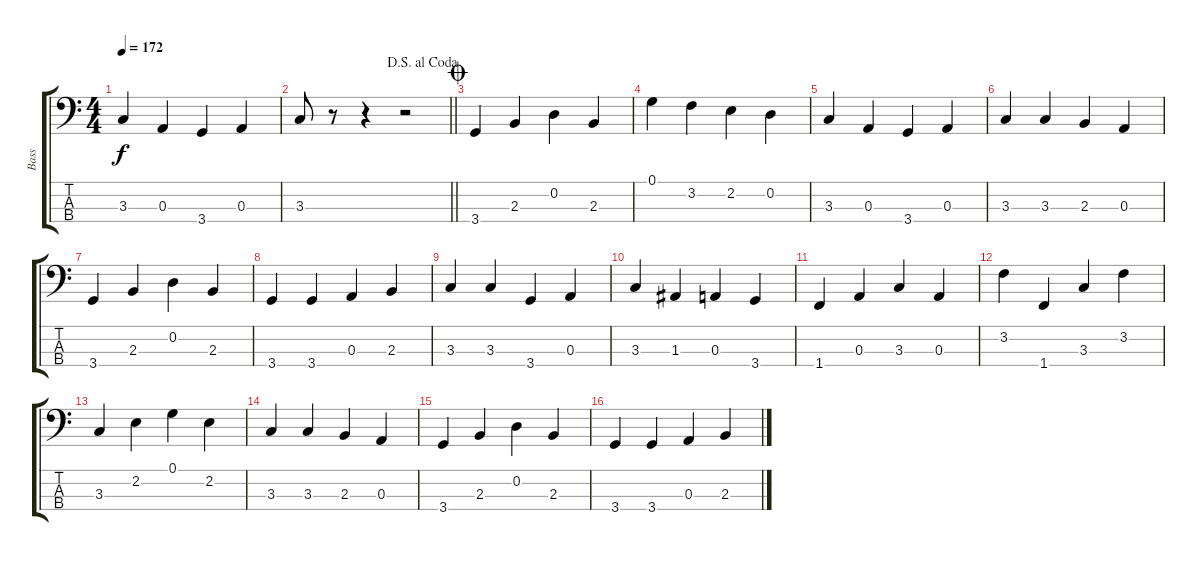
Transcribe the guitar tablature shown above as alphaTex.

\track ("Bass" "Bass") {instrument acousticbass}
\staff {score tabs}
\tuning (G2 D2 A1 E1) {hide}
\ts (4 4)
\tempo 172
\clef f4
\ks c
3.3.4{dy f} 0.3.4 3.4.4 0.3.4 |
\jump dalsegnoalcoda
\barLineRight lightlight
3.3.8 r.8 r.4 r.2 |
\jump coda
3.4.4 2.3.4 0.2.4 2.3.4 |
0.1.4 3.2.4 2.2.4 0.2.4 |
3.3.4 0.3.4 3.4.4 0.3.4 |
3.3.4 3.3.4 2.3.4 0.3.4 |
3.4.4 2.3.4 0.2.4 2.3.4 |
3.4.4 3.4.4 0.3.4 2.3.4 |
3.3.4 3.3.4 3.4.4 0.3.4 |
3.3.4 1.3.4 0.3.4 3.4.4 |
1.4.4 0.3.4 3.3.4 0.3.4 |
3.2.4 1.4.4 3.3.4 3.2.4 |
3.3.4 2.2.4 0.1.4 2.2.4 |
3.3.4 3.3.4 2.3.4 0.3.4 |
3.4.4 2.3.4 0.2.4 2.3.4 |
3.4.4 3.4.4 0.3.4 2.3.4
